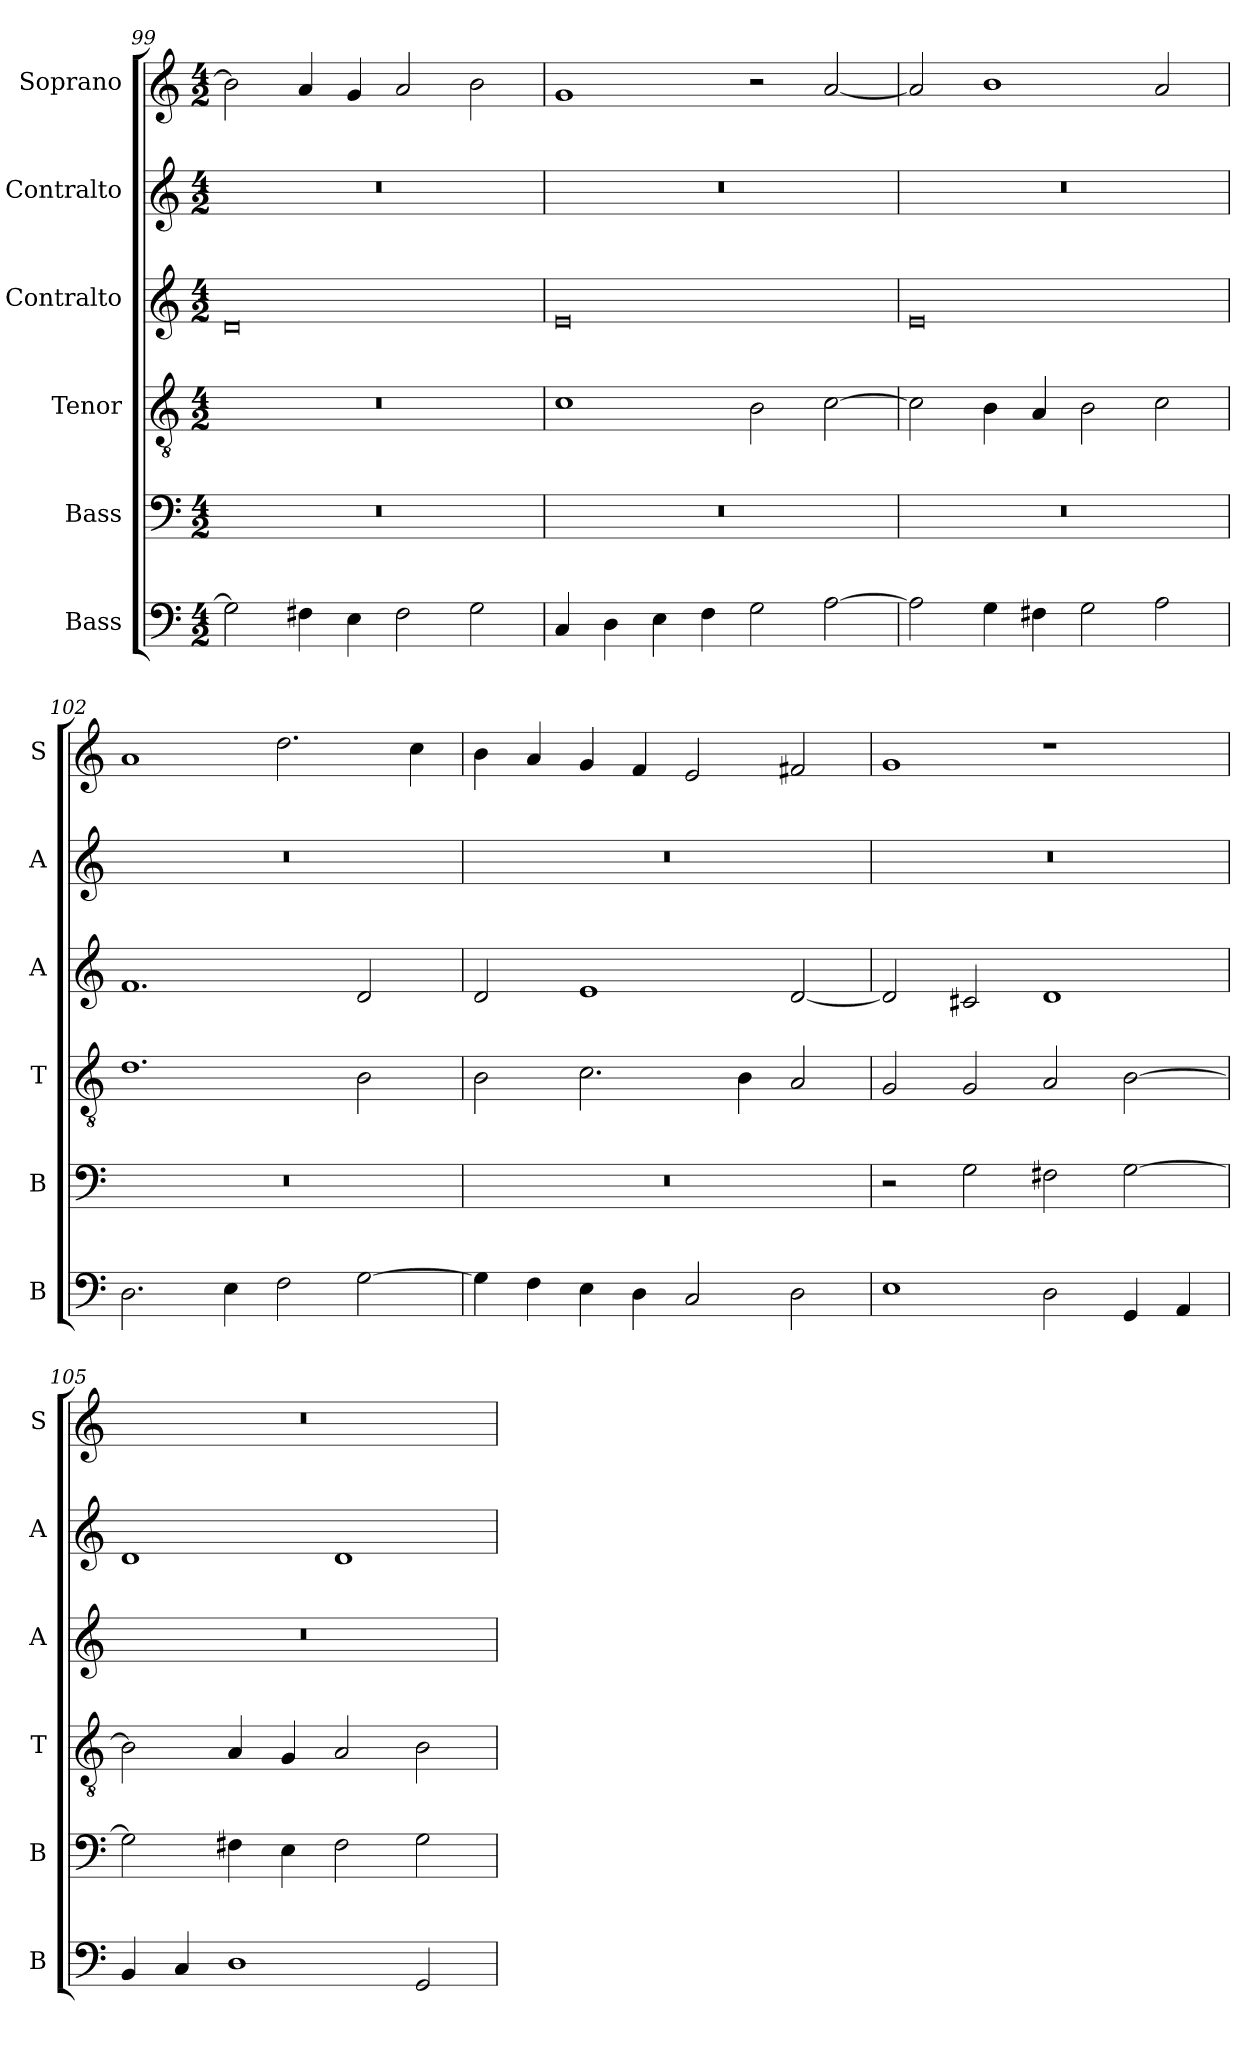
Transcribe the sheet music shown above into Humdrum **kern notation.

**kern	**kern	**kern	**kern	**kern	**kern
*part6	*part5	*part4	*part3	*part2	*part1
*staff6	*staff5	*staff4	*staff3	*staff2	*staff1
*I"Bass	*I"Bass	*I"Tenor	*I"Contralto	*I"Contralto	*I"Soprano
*I'B	*I'B	*I'T	*I'A	*I'A	*I'S
*clefF4	*clefF4	*clefGv2	*clefG2	*clefG2	*clefG2
*k[]	*k[]	*k[]	*k[]	*k[]	*k[]
*G:mix	*G:mix	*G:mix	*G:mix	*G:mix	*G:mix
*M4/2	*M4/2	*M4/2	*M4/2	*M4/2	*M4/2
=99	=99	=99	=99	=99	=99
2G]	0r	0r	0d	0r	2b]
4F#X	.	.	.	.	4a
4E	.	.	.	.	4g
2F#	.	.	.	.	2a
2G	.	.	.	.	2b
=100	=100	=100	=100	=100	=100
4C	0r	1c	0e	0r	1g
4D	.	.	.	.	.
4E	.	.	.	.	.
4F	.	.	.	.	.
2G	.	2B	.	.	2r
[2A	.	[2c	.	.	[2a
=101	=101	=101	=101	=101	=101
2A]	0r	2c]	0e	0r	2a]
4G	.	4B	.	.	1b
4F#X	.	4A	.	.	.
2G	.	2B	.	.	.
2A	.	2c	.	.	2a
=102	=102	=102	=102	=102	=102
2.D	0r	1.d	1.f	0r	1a
4E	.	.	.	.	.
2F	.	.	.	.	2.dd
[2G	.	2B	2d	.	.
.	.	.	.	.	4cc
=103	=103	=103	=103	=103	=103
4G]	0r	2B	2d	0r	4b
4F	.	.	.	.	4a
4E	.	2.c	1e	.	4g
4D	.	.	.	.	4f
2C	.	.	.	.	2e
.	.	4B	.	.	.
2D	.	2A	[2d	.	2f#X
=104	=104	=104	=104	=104	=104
1E	2r	2G	2d]	0r	1g
.	2G	2G	2c#X	.	.
2D	2F#X	2A	1d	.	1r
4GG	[2G	[2B	.	.	.
4AA	.	.	.	.	.
=105	=105	=105	=105	=105	=105
4BB	2G]	2B]	0r	1d	0r
4C	.	.	.	.	.
1D	4F#X	4A	.	.	.
.	4E	4G	.	.	.
.	2F#	2A	.	1d	.
2GG	2G	2B	.	.	.
=	=	=	=	=	=
*-	*-	*-	*-	*-	*-
